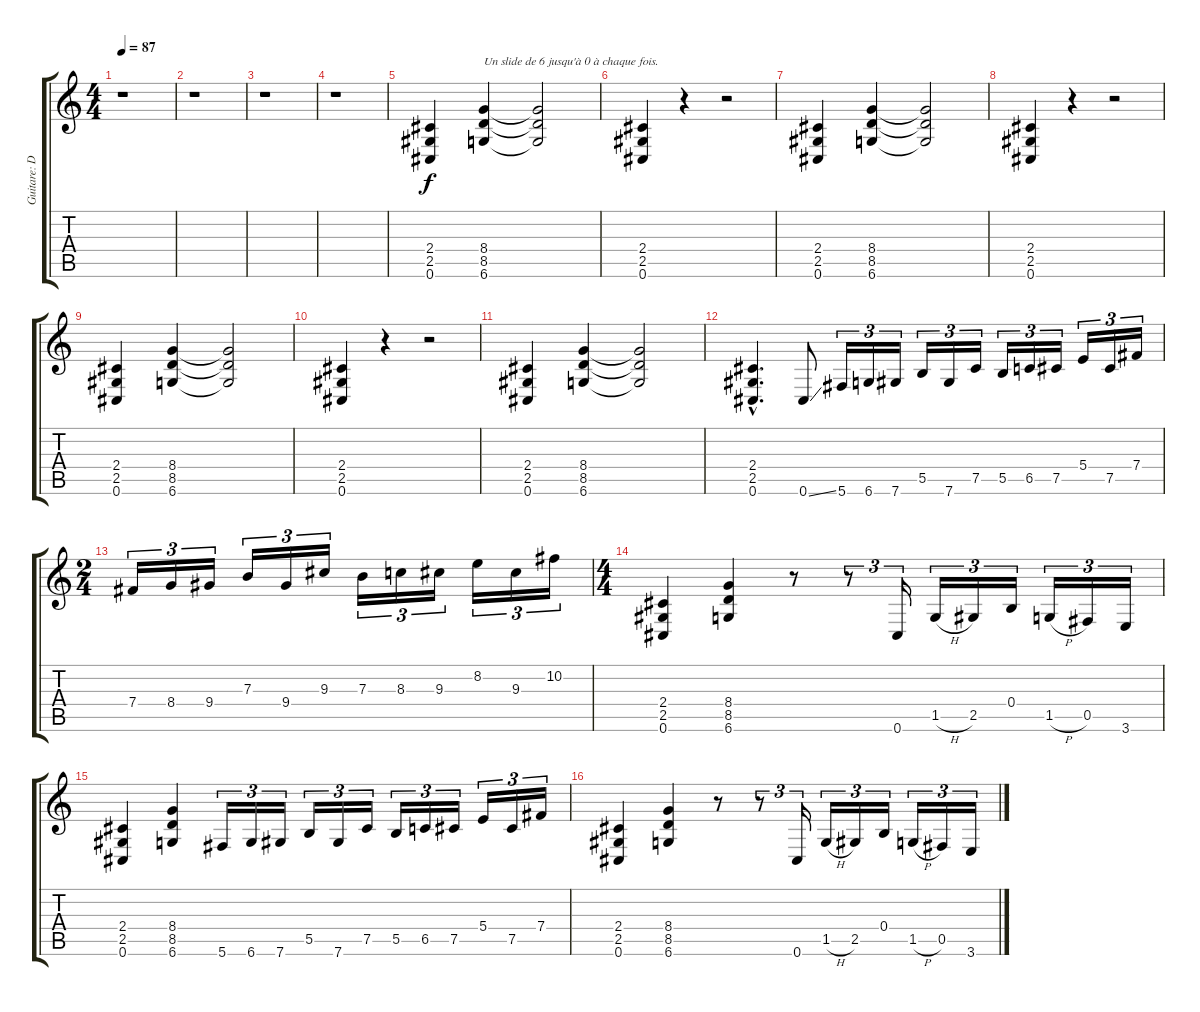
\track ("Guitare: Dimebag" "Guitare: D") {instrument distortionguitar}
\staff {score tabs}
\tuning (Db4 Ab3 E3 B2 Gb2 Db2) {hide}
\ts (4 4)
\tempo 87
\clef g2
\ks c
r.1{dy f instrument distortionguitar} |
r.1 |
r.1 |
r.1 |
(2.4 2.5 0.6).4 (8.4 8.5 6.6).4{txt "Un slide de 6 jusqu'à 0 à chaque fois."} (8.4{t} 8.5{t} 6.6{t}).2 |
(2.4 2.5 0.6).4 r.4 r.2 |
(2.4 2.5 0.6).4 (8.4 8.5 6.6).4 (8.4{t} 8.5{t} 6.6{t}).2 |
(2.4 2.5 0.6).4 r.4 r.2 |
(2.4 2.5 0.6).4 (8.4 8.5 6.6).4 (8.4{t} 8.5{t} 6.6{t}).2 |
(2.4 2.5 0.6).4 r.4 r.2 |
(2.4 2.5 0.6).4 (8.4 8.5 6.6).4 (8.4{t} 8.5{t} 6.6{t}).2 |
(2.4{hac} 2.5{hac} 0.6{hac}).4{d} 0.6{ss}.8 5.6.16{tu (3 2)} 6.6.16{tu (3 2)} 7.6.16{tu (3 2)} 5.5.16{tu (3 2)} 7.6.16{tu (3 2)} 7.5.16{tu (3 2)} 5.5.16{tu (3 2)} 6.5.16{tu (3 2)} 7.5.16{tu (3 2)} 5.4.16{tu (3 2)} 7.5.16{tu (3 2)} 7.4.16{tu (3 2)} |
\ts (2 4)
7.4.16{tu (3 2)} 8.4.16{tu (3 2)} 9.4.16{tu (3 2)} 7.3.16{tu (3 2)} 9.4.16{tu (3 2)} 9.3.16{tu (3 2)} 7.3.16{tu (3 2)} 8.3.16{tu (3 2)} 9.3.16{tu (3 2)} 8.2.16{tu (3 2)} 9.3.16{tu (3 2)} 10.2.16{tu (3 2)} |
\ts (4 4)
(2.4 2.5 0.6).4 (8.4 8.5 6.6).4 r.8 r.8{tu (3 2)} 0.6.16{tu (3 2)} 1.5{h}.16{tu (3 2)} 2.5.16{tu (3 2)} 0.4.16{tu (3 2)} 1.5{h}.16{tu (3 2)} 0.5.16{tu (3 2)} 3.6.16{tu (3 2)} |
(2.4 2.5 0.6).4 (8.4 8.5 6.6).4 5.6.16{tu (3 2)} 6.6.16{tu (3 2)} 7.6.16{tu (3 2)} 5.5.16{tu (3 2)} 7.6.16{tu (3 2)} 7.5.16{tu (3 2)} 5.5.16{tu (3 2)} 6.5.16{tu (3 2)} 7.5.16{tu (3 2)} 5.4.16{tu (3 2)} 7.5.16{tu (3 2)} 7.4.16{tu (3 2)} |
(2.4 2.5 0.6).4 (8.4 8.5 6.6).4 r.8 r.8{tu (3 2)} 0.6.16{tu (3 2)} 1.5{h}.16{tu (3 2)} 2.5.16{tu (3 2)} 0.4.16{tu (3 2)} 1.5{h}.16{tu (3 2)} 0.5.16{tu (3 2)} 3.6.16{tu (3 2)}
